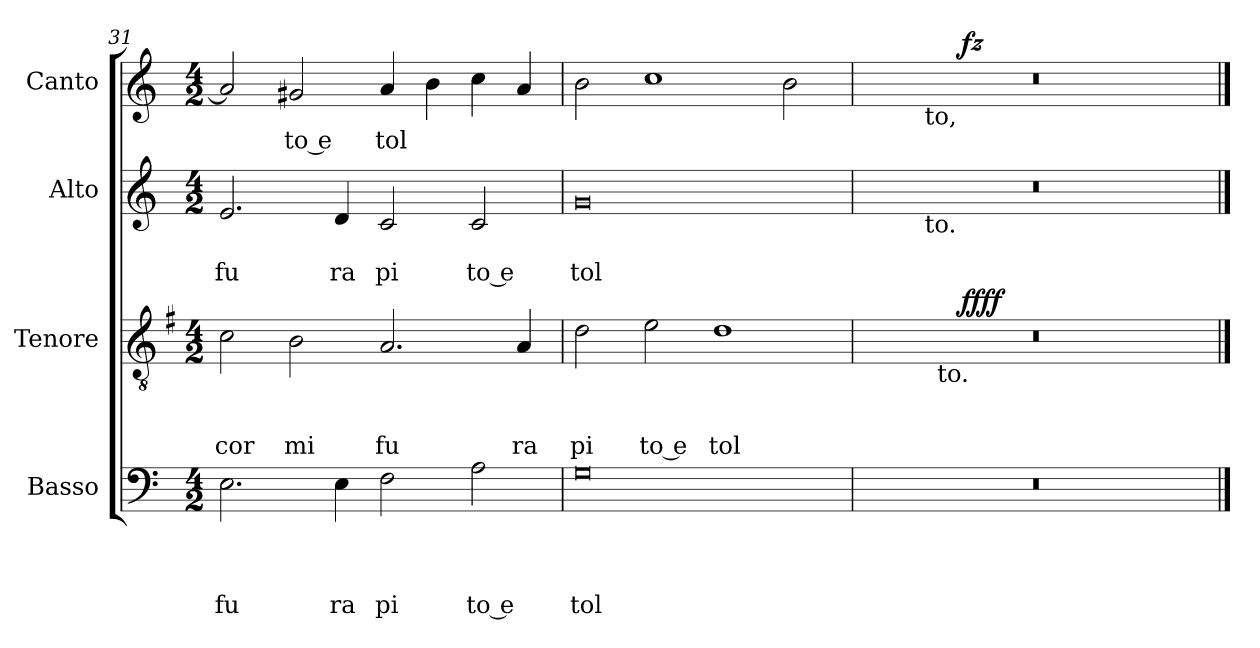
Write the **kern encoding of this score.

**kern	**text	**text	**text	**text	**kern	**text	**text	**text	**dynam	**kern	**text	**text	**kern	**text	**dynam
*part4	*part4	*part4	*part4	*part4	*part3	*part3	*part3	*part3	*part3	*part2	*part2	*part2	*part1	*part1	*part1
*staff4	*staff4	*staff4	*staff4	*staff4	*staff3	*staff3	*staff3	*staff3	*staff3	*staff2	*staff2	*staff2	*staff1	*staff1	*staff1
*I"Basso	*	*	*	*	*I"Tenore	*	*	*	*	*I"Alto	*	*	*I"Canto	*	*
*clefF4	*	*	*	*	*clefGv2	*	*	*	*	*clefG2	*	*	*clefG2	*	*
*	*	*	*	*	*ITrd-3c-5	*	*	*	*	*	*	*	*	*	*
*k[]	*	*	*	*	*k[]	*	*	*	*	*k[]	*	*	*k[]	*	*
*C:	*	*	*	*	*C:	*	*	*	*	*C:	*	*	*C:	*	*
*M4/2	*	*	*	*	*M4/2	*	*	*	*	*M4/2	*	*	*M4/2	*	*
=31	=31	=31	=31	=31	=31	=31	=31	=31	=31	=31	=31	=31	=31	=31	=31
!	!	!	!	!LO:LY:b	!	!	!	!LO:LY:b	!	!	!	!LO:LY:b	!	!	!
2.E\	.	.	.	fu	2f\	.	.	cor	.	2.e/	.	fu	2a/]	.	.
!	!	!	!	!	!	!	!	!LO:LY:b	!	!	!	!	!	!LO:LY:b:rj	!
.	.	.	.	.	2e\	.	.	mi	.	.	.	.	2g#X/	to e	.
!	!	!	!	!LO:LY:b	!	!	!	!	!	!	!	!LO:LY:b	!	!	!
4E\	.	.	.	ra	.	.	.	.	.	4d/	.	ra	.	.	.
!	!	!	!	!LO:LY:b	!	!	!	!LO:LY:b	!	!	!	!LO:LY:b	!	!LO:LY:b	!
2F\	.	.	.	pi	2.d/	.	.	fu	.	2c/	.	pi	4a/	tol	.
.	.	.	.	.	.	.	.	.	.	.	.	.	4b\	.	.
!	!	!	!	!LO:LY:b:rj	!	!	!	!	!	!	!	!LO:LY:b:rj	!	!	!
2A\	.	.	.	to e	.	.	.	.	.	2c/	.	to e	4cc\	.	.
!	!	!	!	!	!	!	!	!LO:LY:b	!	!	!	!	!	!	!
.	.	.	.	.	4d/	.	.	ra	.	.	.	.	4a/	.	.
=32	=32	=32	=32	=32	=32	=32	=32	=32	=32	=32	=32	=32	=32	=32	=32
!	!	!	!	!LO:LY:b	!	!	!	!LO:LY:b	!	!	!	!LO:LY:b	!	!	!
0G	.	.	.	tol	2g\	.	.	pi	.	0g	.	tol	2b\	.	.
!	!	!	!	!	!	!	!	!LO:LY:b:rj	!	!	!	!	!	!	!
.	.	.	.	.	2a\	.	.	to e	.	.	.	.	1cc	.	.
!	!	!	!	!	!	!	!	!LO:LY:b	!	!	!	!	!	!	!
.	.	.	.	.	1g	.	.	tol	.	.	.	.	.	.	.
.	.	.	.	.	.	.	.	.	.	.	.	.	2b\	.	.
=33	=33	=33	=33	=33	=33	=33	=33	=33	=33	=33	=33	=33	=33	=33	=33
*	*	*	*	*	*^	*	*	*	*	*^	*	*	*^	*	*
*	*	*	*	*	*	*^	*	*	*	*	*	*	*	*	*	*^	*	*
0r	.	.	.	.	0r	4ryy	4ryy	.	.	.	.	0r	4ryy	.	.	0r	4ryy	4ryy	.	.
.	.	.	.	.	.	8ryy	16.ryy	.	.	.	.	.	16ryy	.	.	.	8ryy	16ryy	.	.
!	!	!	!	!	!	!	!	!	!	!	!	!	!	!	!	!	!	!LO:TX:b:t=to,	!	!
!	!	!	!	!	!	!	!	!	!	!	!	!	!LO:TX:b:t=to.	!	!	!	!	!	!	!
.	.	.	.	.	.	.	.	.	.	.	.	.	1ryy	.	.	.	.	1ryy	.	.
!	!	!	!	!	!	!	!LO:TX:b:t=to.	!	!	!	!	!	!	!	!	!	!	!	!	!
.	.	.	.	.	.	.	1ryy	.	.	.	.	.	.	.	.	.	.	.	.	.
.	.	.	.	.	.	32ryy	.	.	.	.	.	.	.	.	.	.	32ryy	.	.	.
!	!	!	!	!	!	!	!	!	!	!	!LO:DY:b	!	!	!	!	!	!	!	!	!LO:DY:b
.	.	.	.	.	.	1ryy	.	.	.	.	ffff	.	.	.	.	.	1ryy	.	.	fz
.	.	.	.	.	.	.	.	.	.	.	.	.	2ryy	.	.	.	.	2ryy	.	.
.	.	.	.	.	.	.	2ryy	.	.	.	.	.	.	.	.	.	.	.	.	.
.	.	.	.	.	.	2ryy	.	.	.	.	.	.	.	.	.	.	2ryy	.	.	.
.	.	.	.	.	.	.	.	.	.	.	.	.	8.ryy	.	.	.	.	8.ryy	.	.
.	.	.	.	.	.	.	8ryy	.	.	.	.	.	.	.	.	.	.	.	.	.
.	.	.	.	.	.	16.ryy	.	.	.	.	.	.	.	.	.	.	16.ryy	.	.	.
.	.	.	.	.	.	.	32ryy	.	.	.	.	.	.	.	.	.	.	.	.	.
*	*	*	*	*	*v	*v	*v	*	*	*	*	*	*	*	*	*v	*v	*v	*	*
*	*	*	*	*	*	*	*	*	*	*v	*v	*	*	*	*	*
==	==	==	==	==	==	==	==	==	==	==	==	==	==	==	==
*-	*-	*-	*-	*-	*-	*-	*-	*-	*-	*-	*-	*-	*-	*-	*-
